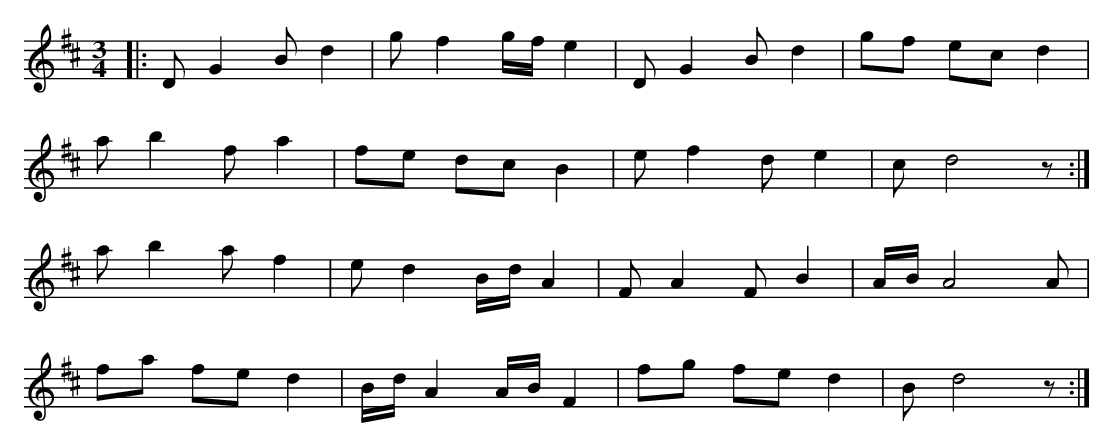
X:1
M:3/4
K:D
|:D G2 B d2|g f2 g/f/ e2|D G2 B d2|gf ec d2|
a b2 f a2|fe dc B2|e f2 d e2|c d4 z:|
a b2 a f2|e d2 B/d/ A2|F A2 F B2|A/B/ A4A|
fa fe d2|B/d/ A2 A/B/ F2|fg fe d2|B d4 z:|
